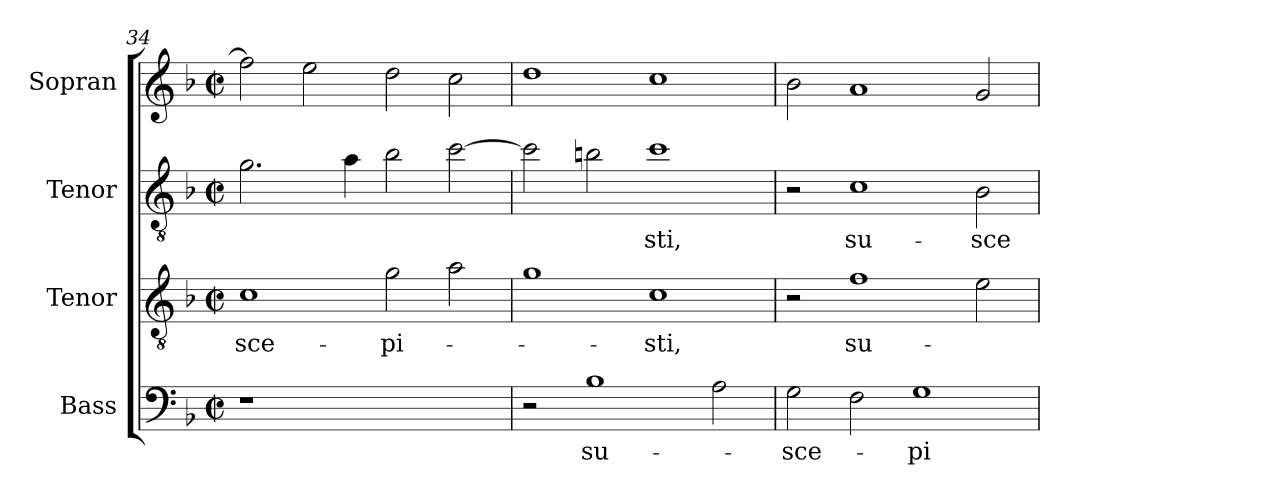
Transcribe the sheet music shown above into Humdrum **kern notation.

**kern	**text	**kern	**text	**kern	**text	**kern
*part4	*part4	*part3	*part3	*part2	*part2	*part1
*staff4	*staff4	*staff3	*staff3	*staff2	*staff2	*staff1
*I"Bass	*	*I"Tenor	*	*I"Tenor	*	*I"Sopran
*	*	*I'Tenor	*	*	*	*
*clefF4	*	*clefGv2	*	*clefGv2	*	*clefG2
*	*	*ITrd7c12	*	*ITrd7c12	*	*
*k[b-]	*	*k[b-]	*	*k[b-]	*	*k[b-]
*F:	*	*F:	*	*F:	*	*F:
*M2/2	*	*M2/2	*	*M2/2	*	*M2/2
*met(c|)	*	*met(c|)	*	*met(c|)	*	*met(c|)
=34	=34	=34	=34	=34	=34	=34
!LO:N:vis=1	!	!	!	!	!	!
!	!	!	!LO:LY:b:color=#000000	!	!	!
1r	.	1Ci	-sce-	2.Gi\	.	2ffi\]
.	.	.	.	.	.	2eei\
.	.	.	.	4Ai\	.	.
!	!	!	!LO:LY:b:color=#000000	!	!	!
1ryy	.	2Gi\	-pi-	2B-i\	.	2ddi\
.	.	2Ai\	.	[>2ci\	.	2cci\
!!LO:LB:g=z
=35	=35	=35	=35	=35	=35	=35
2r	.	1Gi	.	2ci\]	.	1ddi
!	!LO:LY:b:color=#000000	!	!	!	!	!
1B-i	su-	.	.	2Bni\	.	.
!	!	!	!LO:LY:b:color=#000000	!	!	!
!	!	!	!	!	!LO:LY:b:color=#000000	!
.	.	1Ci	-sti,	1ci	-sti,	1cci
2Ai\	.	.	.	.	.	.
=36	=36	=36	=36	=36	=36	=36
!	!LO:LY:b:color=#000000	!	!	!	!	!
2Gi\	-sce-	2r	.	2r	.	2b-i\
!	!	!	!LO:LY:b:color=#000000	!	!	!
!	!	!	!	!	!LO:LY:b:color=#000000	!
2Fi\	.	1Fi	su-	1Ci	su-	1ai
!	!LO:LY:b:color=#000000	!	!	!	!	!
1Gi	-pi-	.	.	.	.	.
!	!	!	!	!	!LO:LY:b:color=#000000	!
.	.	2Ei\	.	2BB-i\	-sce-	2gi/
=	=	=	=	=	=	=
*-	*-	*-	*-	*-	*-	*-
